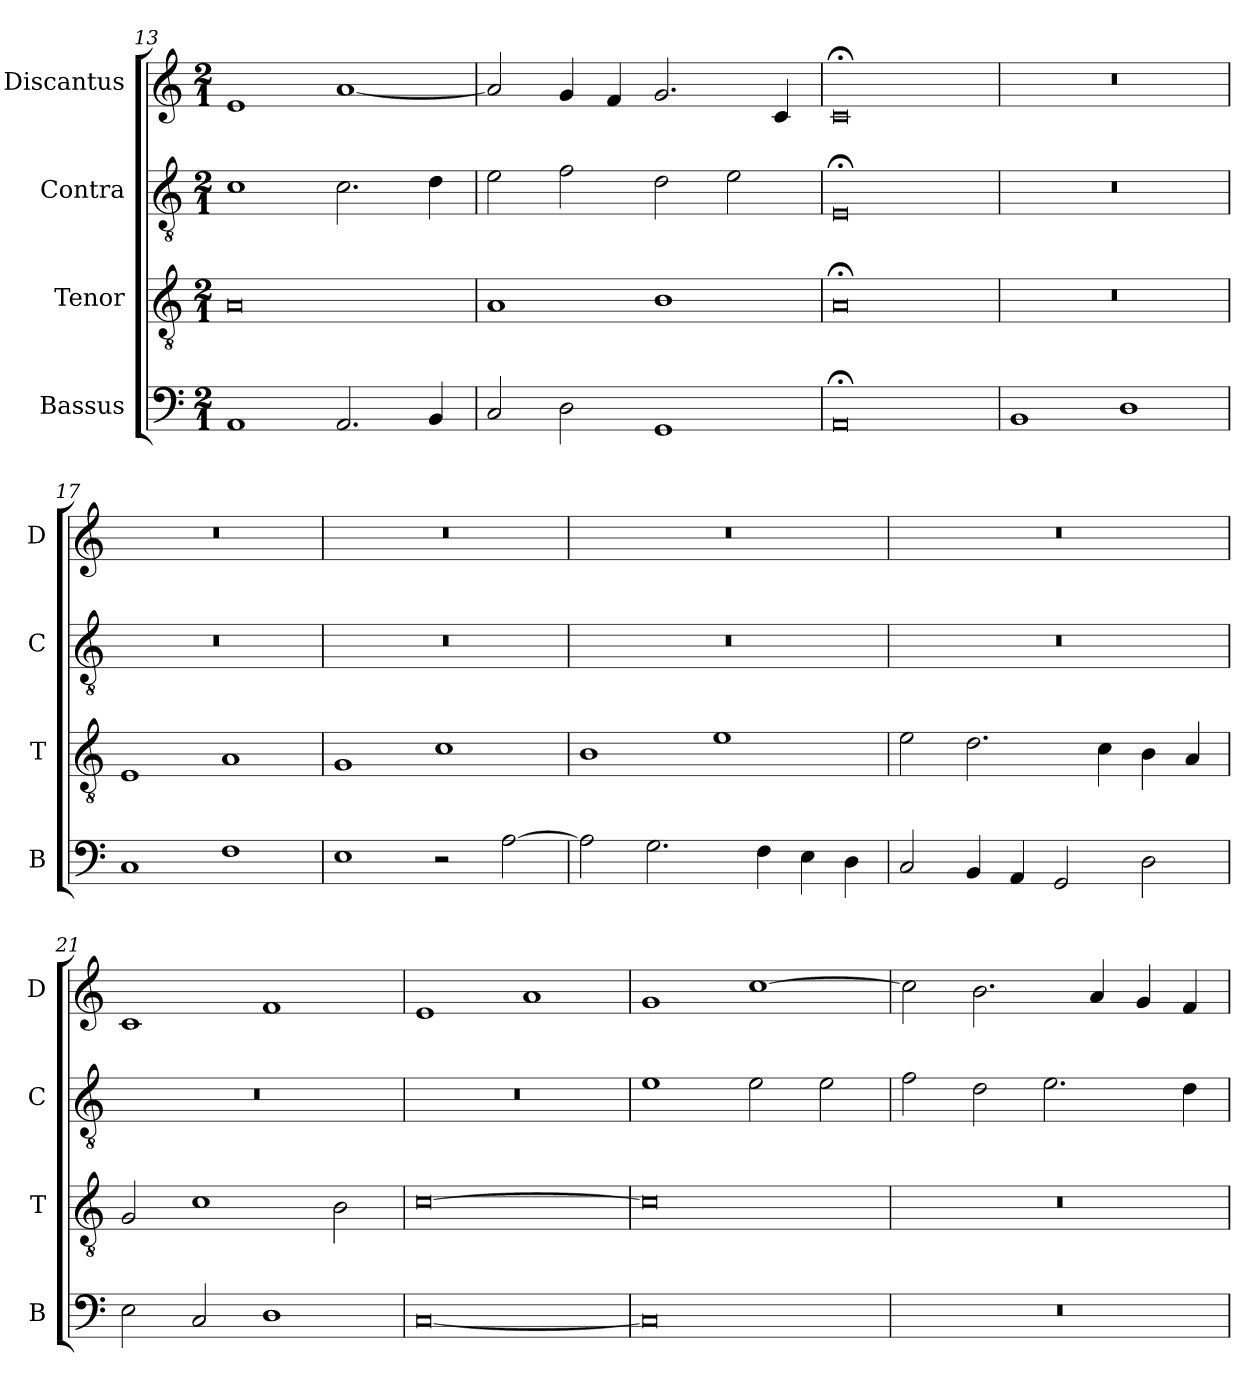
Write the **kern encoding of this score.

**kern	**kern	**kern	**kern
*part4	*part3	*part2	*part1
*staff4	*staff3	*staff2	*staff1
*I"Bassus	*I"Tenor	*I"Contra	*I"Discantus
*I'B	*I'T	*I'C	*I'D
*clefF4	*clefGv2	*clefGv2	*clefG2
*k[]	*k[]	*k[]	*k[]
*M2/1	*M2/1	*M2/1	*M2/1
=13	=13	=13	=13
1AA	0A	1c	1e
2.AA/	.	2.c\	[1a
4BB/	.	4d\	.
=14	=14	=14	=14
2C/	1A	2e\	2a/]
2D\	.	2f\	4g/
.	.	.	4f/
1GG	1B	2d\	2.g/
.	.	2e\	.
.	.	.	4c/
=15	=15	=15	=15
0AA;<	0A;<	0E;<	0c;<
=16	=16	=16	=16
1BB	0r	0r	0r
1D	.	.	.
=17	=17	=17	=17
1C	1E	0r	0r
1F	1A	.	.
=18	=18	=18	=18
1E	1G	0r	0r
2r	1c	.	.
[2A\	.	.	.
=19	=19	=19	=19
2A\]	1B	0r	0r
2.G\	.	.	.
.	1e	.	.
4F\	.	.	.
4E\	.	.	.
4D\	.	.	.
=20	=20	=20	=20
2C/	2e\	0r	0r
4BB/	2.d\	.	.
4AA/	.	.	.
2GG/	.	.	.
.	4c\	.	.
2D\	4B\	.	.
.	4A/	.	.
=21	=21	=21	=21
2E\	2G/	0r	1c
2C/	1c	.	.
1D	.	.	1f
.	2B\	.	.
=22	=22	=22	=22
[0C	[0c	0r	1e
.	.	.	1a
=23	=23	=23	=23
0C]	0c]	1e	1g
.	.	2e\	[1cc
.	.	2e\	.
=24	=24	=24	=24
0r	0r	2f\	2cc\]
.	.	2d\	2.b\
.	.	2.e\	.
.	.	.	4a/
.	.	.	4g/
.	.	4d\	4f/
=	=	=	=
*-	*-	*-	*-
